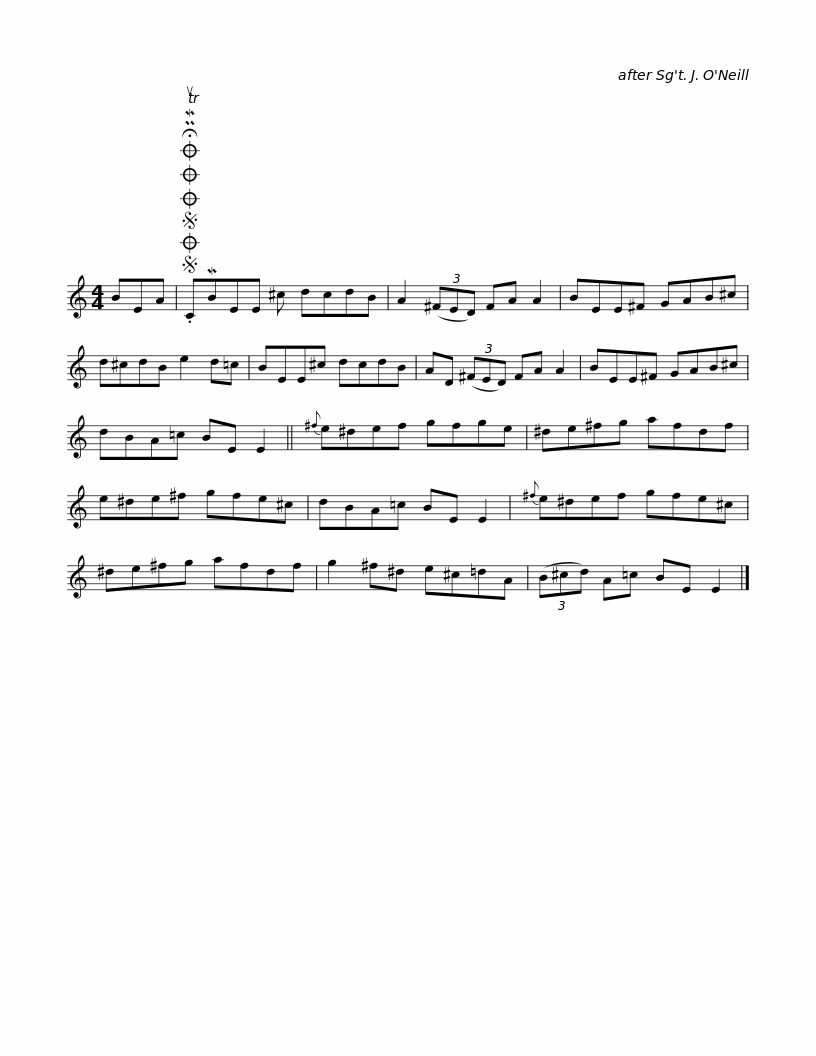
X:1
L:1/8
M:4/4
I:linebreak $
K:C
V:1 treble
V:1
 BEA |SOSOOO .!fermata!PMTuCMBEE ^c dcdB | A2 (3(^FED) FA A2 | BEE^F GAB^c | d^cdB e2 d=c |$ %5
 BEE^c dcdB | AD (3(^FED) FA A2 | BEE^F GAB^c | dBA=c BE E2 ||{^f} e^def gfge |$ %10
 ^de^fg afdf | e^de^f gfe^c | dBA=c BE E2 |{^f} e^def gfe^c | ^de^fg afdf |$ %15
 g2 ^f^d e^c=dA | (3(B^cd) A=c BE E2 |] %17
